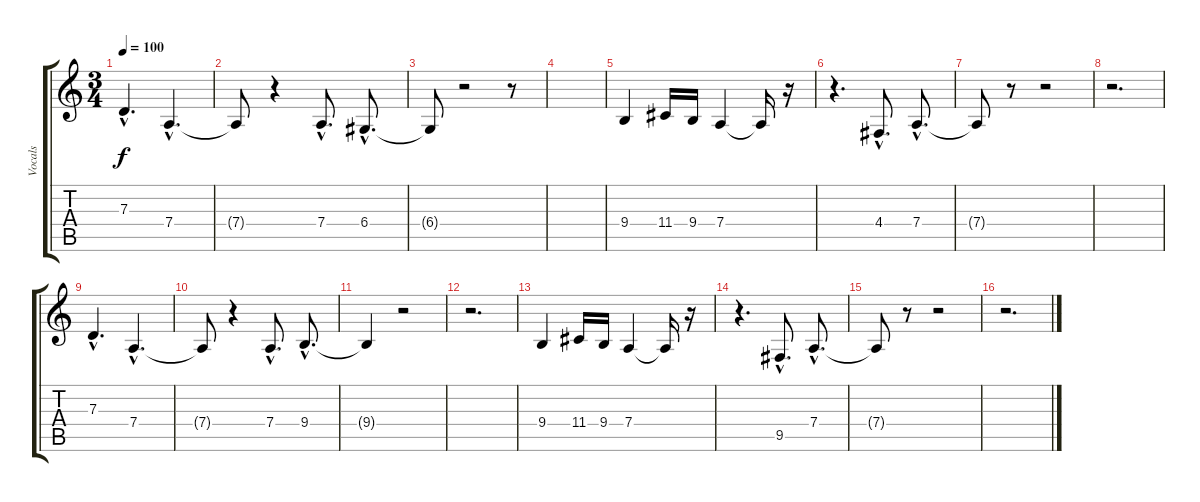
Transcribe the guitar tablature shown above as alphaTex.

\track ("Vocals" "Vocals") {instrument lead1square}
\staff {score tabs}
\tuning (E4 B3 G3 D3 A2 D2) {hide}
\ts (3 4)
\tempo 100
\clef g2
\ks c
7.3{hac}.4{d dy f} 7.4{hac}.4{d} |
7.4{t}.8 r.4 7.4{hac}.8{d} 6.4{hac}.8{d} |
6.4{t}.8 r.2 r.8 |
|
9.4.4 11.4.16 9.4.16 7.4.4 7.4{t}.16 r.16 |
r.4{d} 4.4{hac}.8{d} 7.4{hac}.8{d} |
7.4{t}.8 r.8 r.2 |
r.2{d} |
7.3{hac}.4{d} 7.4{hac}.4{d} |
7.4{t}.8 r.4 7.4{hac}.8{d} 9.4{hac}.8{d} |
9.4{t}.4 r.2 |
r.2{d} |
9.4.4 11.4.16 9.4.16 7.4.4 7.4{t}.16 r.16 |
r.4{d} 9.5{hac}.8{d} 7.4{hac}.8{d} |
7.4{t}.8 r.8 r.2 |
r.2{d}
